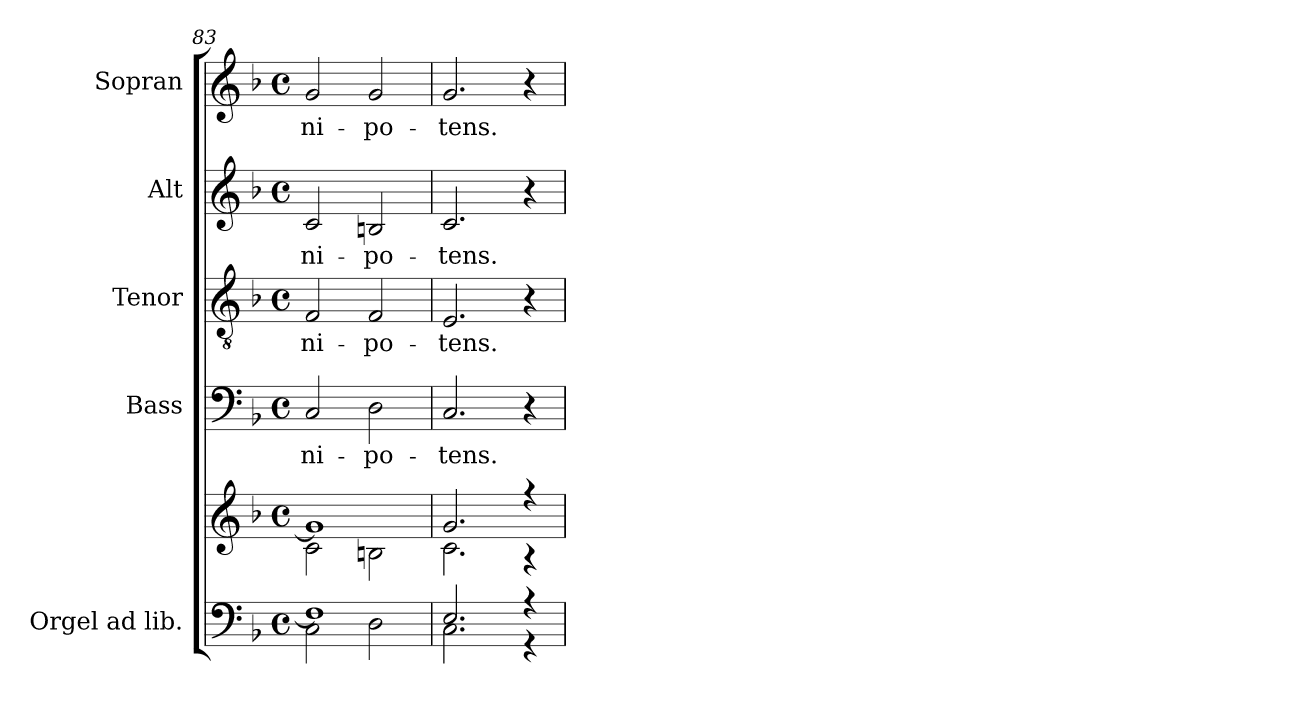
**kern	**kern	**kern	**text	**kern	**text	**kern	**text	**kern	**text
*part5	*part5	*part4	*part4	*part3	*part3	*part2	*part2	*part1	*part1
*staff6	*staff5	*staff4	*staff4	*staff3	*staff3	*staff2	*staff2	*staff1	*staff1
*I"Orgel ad lib.	*	*I"Bass	*	*I"Tenor	*	*I"Alt	*	*I"Sopran	*
*	*	*I'B.	*	*I'T.	*	*I'A.	*	*I'S.	*
*clefF4	*clefG2	*clefF4	*	*clefGv2	*	*clefG2	*	*clefG2	*
*k[b-]	*k[b-]	*k[b-]	*	*k[b-]	*	*k[b-]	*	*k[b-]	*
*F:	*F:	*F:	*	*F:	*	*F:	*	*F:	*
*M4/4	*M4/4	*M4/4	*	*M4/4	*	*M4/4	*	*M4/4	*
*met(c)	*met(c)	*met(c)	*	*met(c)	*	*met(c)	*	*met(c)	*
=83	=83	=83	=83	=83	=83	=83	=83	=83	=83
*^	*^	*	*	*	*	*	*	*	*
!	!	!	!	!	!LO:LY:b	!	!LO:LY:b	!	!LO:LY:b	!	!LO:LY:b
1F]	2C\	1g]	2c\	2C/	-ni-	2F/	-ni-	2c/	-ni-	2g/	-ni-
!	!	!	!	!	!LO:LY:b	!	!LO:LY:b	!	!LO:LY:b	!	!LO:LY:b
.	2D\	.	2Bn\	2D\	-po-	2F/	-po-	2Bn/	-po-	2g/	-po-
=84	=84	=84	=84	=84	=84	=84	=84	=84	=84	=84	=84
!	!	!	!	!	!LO:LY:b	!	!LO:LY:b	!	!LO:LY:b	!	!LO:LY:b
2.E/	2.C\	2.g/	2.c\	2.C/	-tens.	2.E/	-tens.	2.c/	-tens.	2.g/	-tens.
4r	4r	4r	4r	4r	.	4r	.	4r	.	4r	.
*v	*v	*	*	*	*	*	*	*	*	*	*
*	*v	*v	*	*	*	*	*	*	*	*
=	=	=	=	=	=	=	=	=	=
*-	*-	*-	*-	*-	*-	*-	*-	*-	*-
